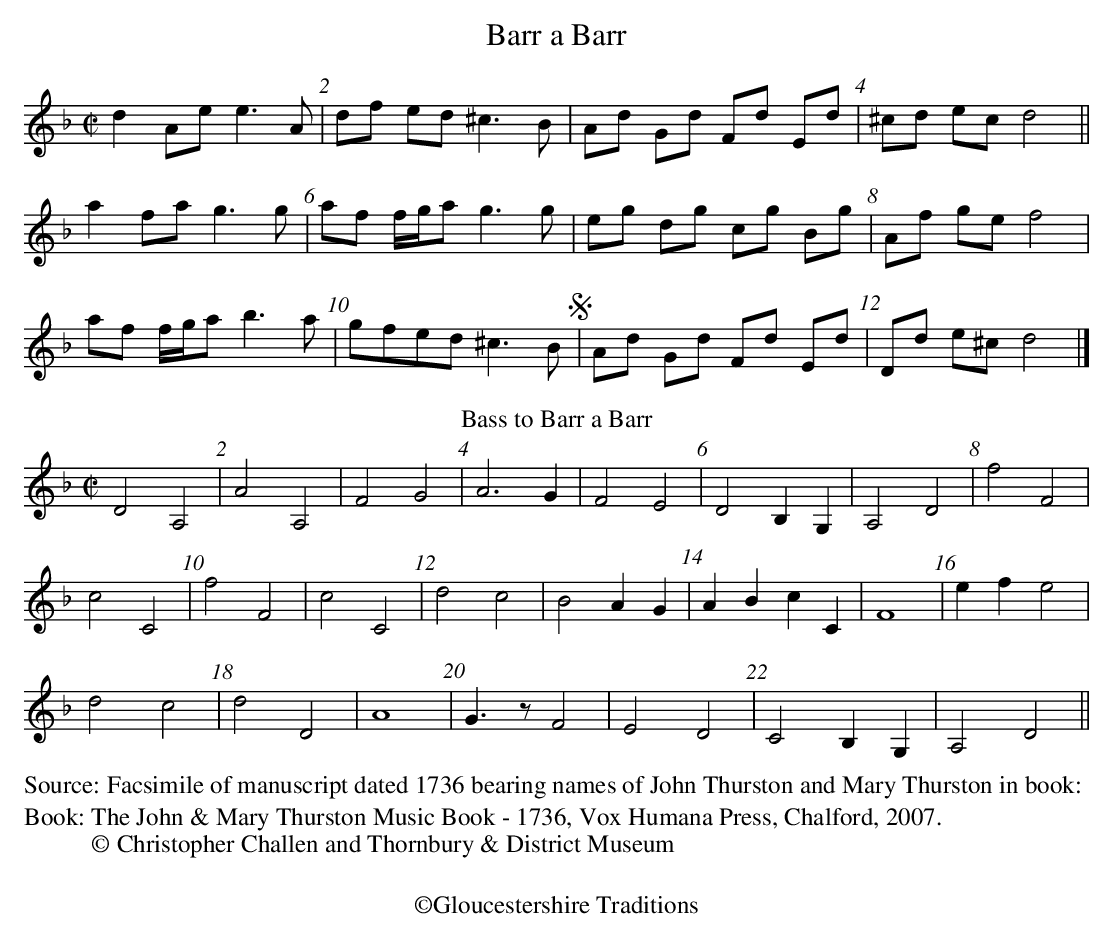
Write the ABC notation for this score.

X:1
T:Barr a Barr
L:1/8
M:C|
K:D minor
V:1
d2Ae e3A | df ed ^c3B | Ad Gd Fd Ed | 6^cd ec d4||
V:1
a2fa g3g | af f/g/ag3g | eg dg cg Bg | Af ge f4 |
V:2
V:1
af f/g/ab3a | gfed ^c3B S| Ad Gd Fd Ed |\
Dd e^c d4 |]
T:Bass to Barr a Barr
D4 A,4 | A4 A,4 | F4G4 | A6G2 | F4E4 | D4B,2G,2 | A,4 D4 | f4F4 |
c4C4 | f4F4 | c4C4 | d4c4 | B4A2G2 | A2B2c2C2 | F8 | e2f2e4 |
d4c4 | d4D4 | A8 | G3zF4 | E4D4 | C4B,2G,2 | A,4D4 ||
